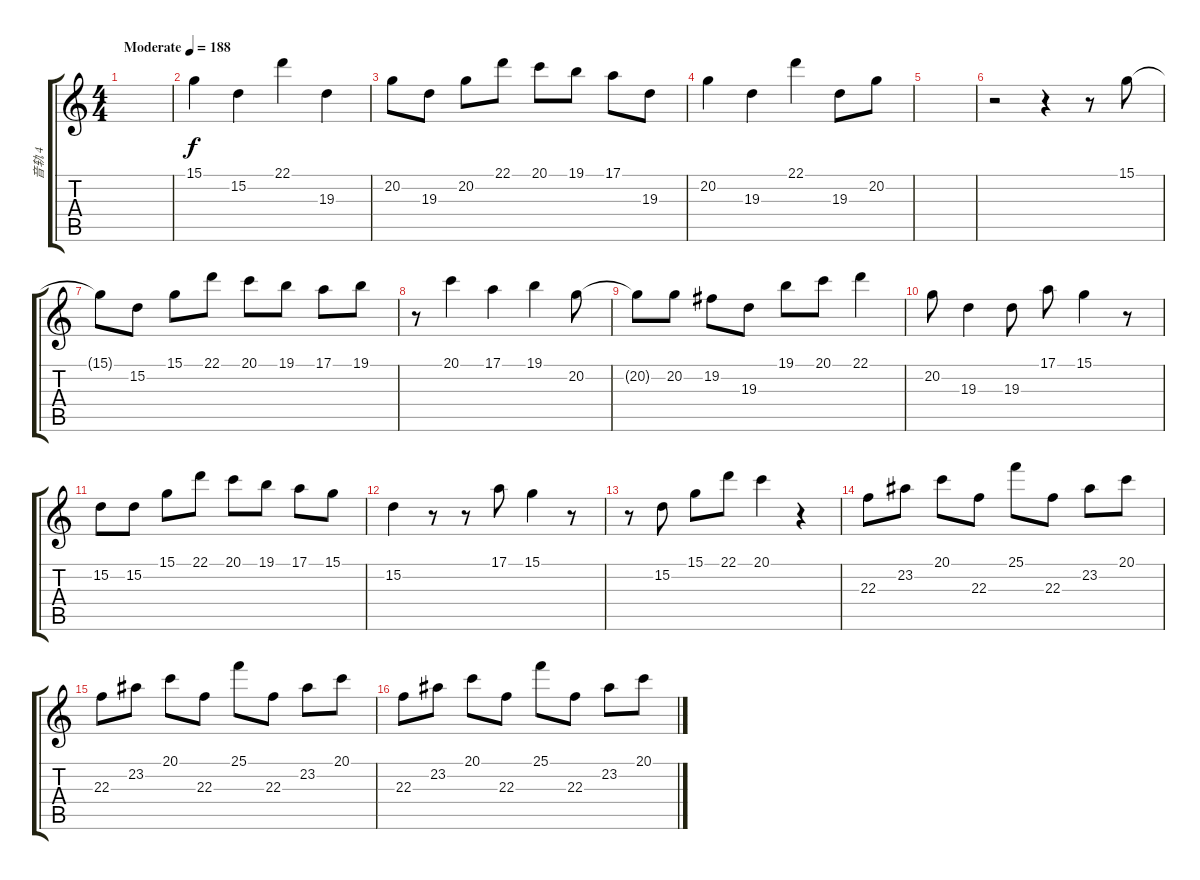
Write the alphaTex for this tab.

\track ("音轨 4" "音轨 4") {instrument acousticgrandpiano}
\staff {score tabs}
\tuning (E4 B3 G3 D3 A2 C2) {hide}
\ts (4 4)
\tempo (188 "Moderate")
\clef g2
\ks c
|
15.1.4 15.2.4 22.1.4 19.3.4 |
20.2.8 19.3.8 20.2.8 22.1.8 20.1.8 19.1.8 17.1.8 19.3.8 |
20.2.4 19.3.4 22.1.4 19.3.8 20.2.8 |
|
r.2 r.4 r.8 15.1.8 |
15.1{t}.8 15.2.8 15.1.8 22.1.8 20.1.8 19.1.8 17.1.8 19.1.8 |
r.8 20.1.4 17.1.4 19.1.4 20.2.8 |
20.2{t}.8 20.2.8 19.2.8 19.3.8 19.1.8 20.1.8 22.1.4 |
20.2.8 19.3.4 19.3.8 17.1.8 15.1.4 r.8 |
15.2.8 15.2.8 15.1.8 22.1.8 20.1.8 19.1.8 17.1.8 15.1.8 |
15.2.4 r.8 r.8 17.1.8 15.1.4 r.8 |
r.8 15.2.8 15.1.8 22.1.8 20.1.4 r.4 |
22.3.8 23.2.8 20.1.8 22.3.8 25.1.8 22.3.8 23.2.8 20.1.8 |
22.3.8 23.2.8 20.1.8 22.3.8 25.1.8 22.3.8 23.2.8 20.1.8 |
22.3.8 23.2.8 20.1.8 22.3.8 25.1.8 22.3.8 23.2.8 20.1.8
